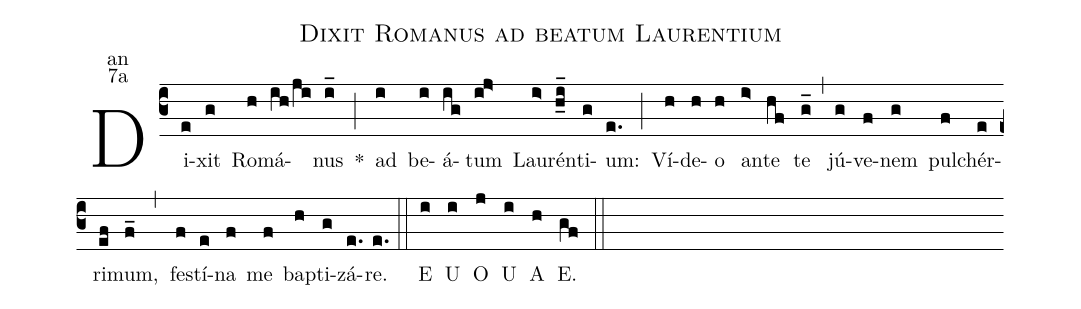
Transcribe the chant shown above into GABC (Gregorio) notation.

name:Dixit Romanus ad beatum Laurentium;
office-part:an;
mode:7a;
%%
(c3) Di(e)xit(g) Ro(h)má(ih/ji)nus(i_) <sp>*</sp>(;)
ad(i) be(i)á(ig)tum(ij>) Lau(i>)rén(h_i_)ti(g)um:(e.) (;)
Ví(h)de(h)o(h) an(i>)te(hf) te(g_) (,) jú(g)ve(f)nem(g) pul(f)chér(e)rim(ef)um,(f_) (,)
fe(f)stí(e)na(f) me(f) bap(h)ti(g)zá(e.)re.(e.) (::)
<eu>E(i) U(i) O(j) U(i) A(h) E.(gf) </eu>(::)
